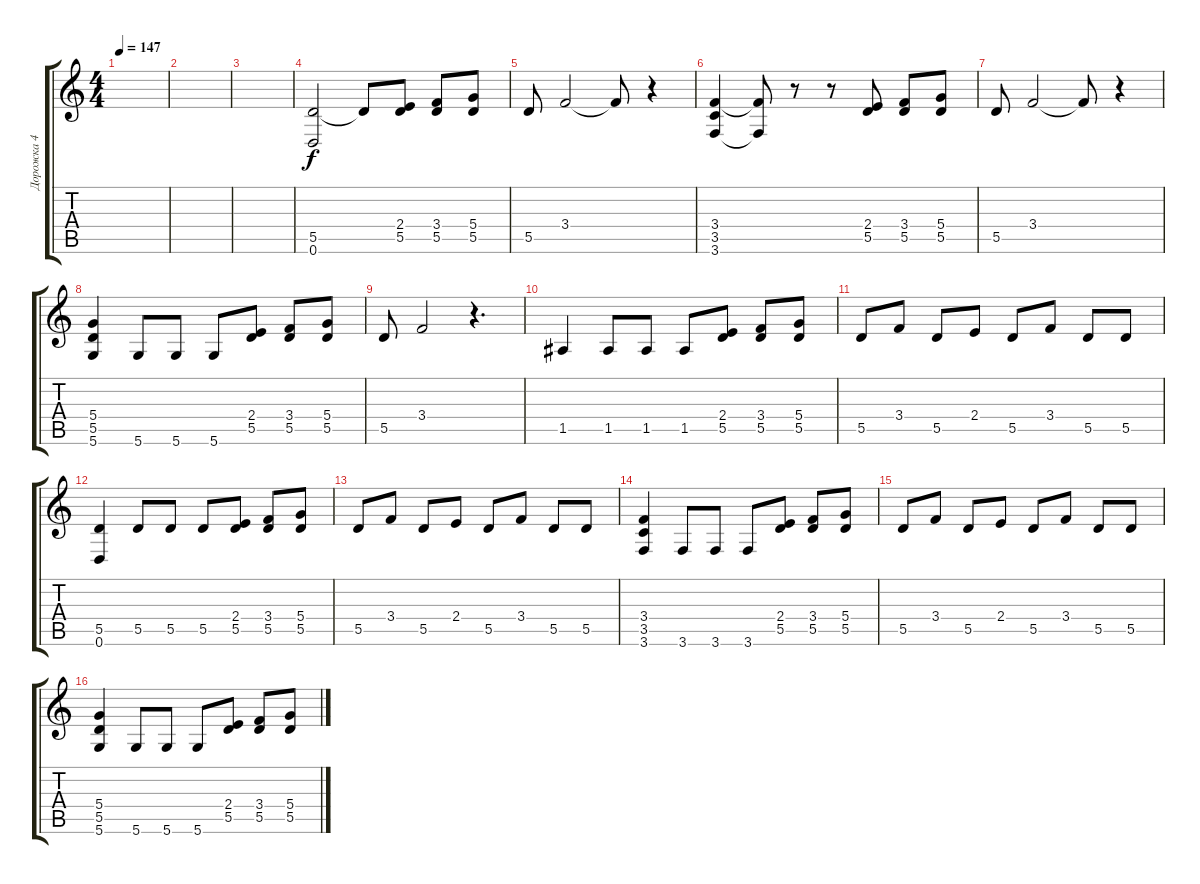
\track ("Дорожка 4" "Дорожка 4") {instrument overdrivenguitar}
\staff {score tabs}
\tuning (E4 B3 G3 D3 A2 D2) {hide}
\ts (4 4)
\tempo 147
\clef g2
\ks c
|
|
|
(5.5 0.6).2 5.5{t}.8 (2.4 5.5).8 (3.4 5.5).8 (5.4 5.5).8 |
5.5.8 3.4.2 3.4{t}.8 r.4 |
(3.4 3.5 3.6).4 (3.4{t} 3.6{t}).8 r.8 r.8 (2.4 5.5).8 (3.4 5.5).8 (5.4 5.5).8 |
5.5.8 3.4.2 3.4{t}.8 r.4 |
(5.4 5.5 5.6).4 5.6.8 5.6.8 5.6.8 (2.4 5.5).8 (3.4 5.5).8 (5.4 5.5).8 |
5.5.8 3.4.2 r.4{d} |
1.5.4 1.5.8 1.5.8 1.5.8 (2.4 5.5).8 (3.4 5.5).8 (5.4 5.5).8 |
5.5.8 3.4.8 5.5.8 2.4.8 5.5.8 3.4.8 5.5.8 5.5.8 |
(5.5 0.6).4 5.5.8 5.5.8 5.5.8 (2.4 5.5).8 (3.4 5.5).8 (5.4 5.5).8 |
5.5.8 3.4.8 5.5.8 2.4.8 5.5.8 3.4.8 5.5.8 5.5.8 |
(3.4 3.5 3.6).4 3.6.8 3.6.8 3.6.8 (2.4 5.5).8 (3.4 5.5).8 (5.4 5.5).8 |
5.5.8 3.4.8 5.5.8 2.4.8 5.5.8 3.4.8 5.5.8 5.5.8 |
(5.4 5.5 5.6).4 5.6.8 5.6.8 5.6.8 (2.4 5.5).8 (3.4 5.5).8 (5.4 5.5).8
